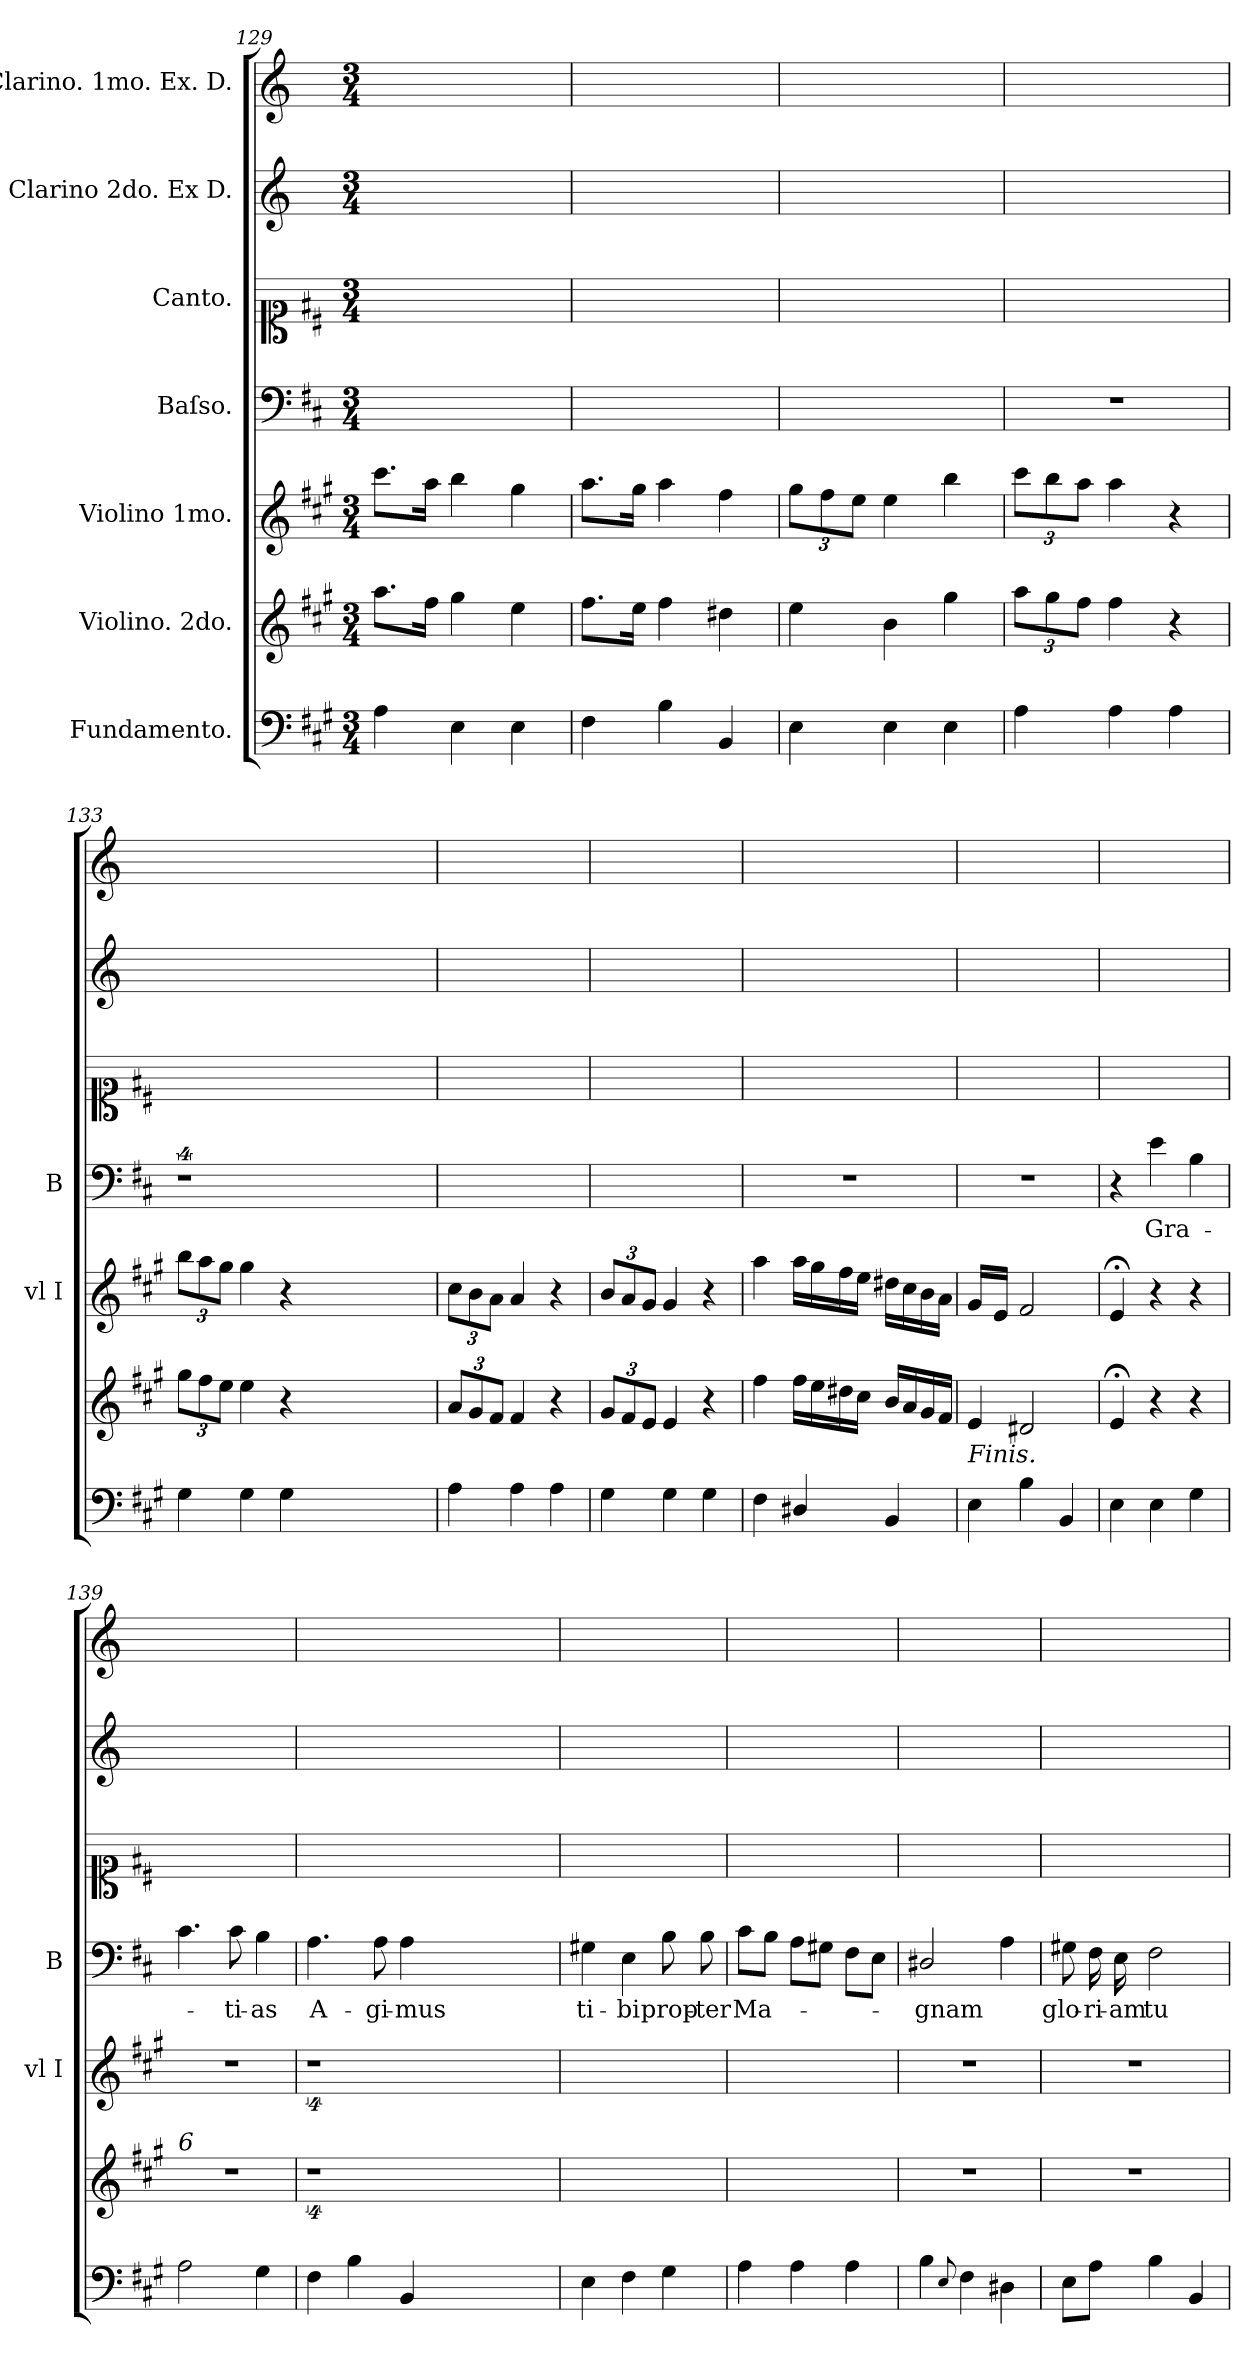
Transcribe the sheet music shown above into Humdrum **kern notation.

**kern	**kern	**kern	**kern	**text	**kern	**kern	**kern
*part7	*part6	*part5	*part4	*part4	*part3	*part2	*part1
*staff7	*staff6	*staff5	*staff4	*staff4	*staff3	*staff2	*staff1
*I"Fundamento.	*I"Violino. 2do.	*I"Violino 1mo.	*I"Baſso.	*	*I"Canto.	*I"Clarino 2do. Ex D.	*I"Clarino. 1mo. Ex. D.
*	*	*I'vl I	*I'B	*	*	*	*
*clefF4	*clefG2	*clefG2	*clefF4	*	*clefC1	*clefG2	*clefG2
*	*	*	*	*	*	*ITrd-1c-2	*ITrd-1c-2
*k[f#c#g#]	*k[f#c#g#]	*k[f#c#g#]	*k[f#c#]	*	*k[f#c#]	*k[f#c#]	*k[f#c#]
*M3/4	*M3/4	*M3/4	*M3/4	*	*M3/4	*M3/4	*M3/4
=129	=129	=129	=129	=129	=129	=129	=129
4A\	8.aa\L	8.ccc#\L	2.ryy	.	2.ryy	2.ryy	2.ryy
.	16ff#\Jk	16aa\Jk	.	.	.	.	.
4E\	4gg#\	4bb\	.	.	.	.	.
4E\	4ee\	4gg#\	.	.	.	.	.
=130	=130	=130	=130	=130	=130	=130	=130
4F#\	8.ff#\L	8.aa\L	2.ryy	.	2.ryy	2.ryy	2.ryy
.	16ee\Jk	16gg#\Jk	.	.	.	.	.
4B\	4ff#\	4aa\	.	.	.	.	.
4BB/	4dd#X\	4ff#\	.	.	.	.	.
=131	=131	=131	=131	=131	=131	=131	=131
4E\	4ee\	12gg#\L	2.ryy	.	2.ryy	2.ryy	2.ryy
.	.	12ff#\	.	.	.	.	.
.	.	12ee\J	.	.	.	.	.
4E\	4b\	4ee\	.	.	.	.	.
4E\	4gg#\	4bb\	.	.	.	.	.
=132	=132	=132	=132	=132	=132	=132	=132
4A\	12aa\L	12ccc#\L	2.r	.	2.ryy	2.ryy	2.ryy
.	12gg#\	12bb\	.	.	.	.	.
.	12ff#\J	12aa\J	.	.	.	.	.
4A\	4ff#\	4aa\	.	.	.	.	.
4A\	4r	4r	.	.	.	.	.
=133	=133	=133	=133	=133	=133	=133	=133
4G#\	12gg#\L	12bb\L	4%9r	.	2.ryy	2.ryy	2.ryy
.	12ff#\	12aa\	.	.	.	.	.
.	12ee\J	12gg#\J	.	.	.	.	.
4G#\	4ee\	4gg#\	.	.	.	.	.
4G#\	4r	4r	.	.	.	.	.
1.ryy	1.ryy	1.ryy	.	.	1.ryy	1.ryy	1.ryy
=134	=134	=134	=134	=134	=134	=134	=134
4A\	12a/L	12cc#\L	2.ryy	.	2.ryy	2.ryy	2.ryy
.	12g#/	12b\	.	.	.	.	.
.	12f#/J	12a\J	.	.	.	.	.
4A\	4f#/	4a/	.	.	.	.	.
4A\	4r	4r	.	.	.	.	.
=135	=135	=135	=135	=135	=135	=135	=135
4G#\	12g#/L	12b/L	2.ryy	.	2.ryy	2.ryy	2.ryy
.	12f#/	12a/	.	.	.	.	.
.	12e/J	12g#/J	.	.	.	.	.
4G#\	4e/	4g#/	.	.	.	.	.
4G#\	4r	4r	.	.	.	.	.
=136	=136	=136	=136	=136	=136	=136	=136
4F#\	4ff#\	4aa\	2.r	.	2.ryy	2.ryy	2.ryy
4D#X/	16ff#\LL	16aa\LL	.	.	.	.	.
.	16ee\	16gg#\	.	.	.	.	.
.	16dd#X\	16ff#\	.	.	.	.	.
.	16cc#\JJ	16ee\JJ	.	.	.	.	.
4BB/	16b/LL	16dd#X\LL	.	.	.	.	.
.	16a/	16cc#\	.	.	.	.	.
.	16g#/	16b\	.	.	.	.	.
.	16f#/JJ	16a\JJ	.	.	.	.	.
=137	=137	=137	=137	=137	=137	=137	=137
!	!LO:TX:b:i:t=Finis.	!	!	!	!	!	!
!	!	!LO:N:vis=16	!	!	!	!	!
4E\	4e/	8g#/LL	2.r	.	2.ryy	2.ryy	2.ryy
!	!	!LO:N:vis=16	!	!	!	!	!
.	.	8e/JJ	.	.	.	.	.
4B\	2d#X/	2f#/	.	.	.	.	.
4BB/	.	.	.	.	.	.	.
=138	=138	=138	=138	=138	=138	=138	=138
4E\	4e;<;/	4e;<;/	4r	.	2.ryy	2.ryy	2.ryy
4E\	4r	4r	4e\	Gra-	.	.	.
4G#\	4r	4r	4B\	.	.	.	.
=139	=139	=139	=139	=139	=139	=139	=139
!	!LO:TX:a:i:t=6	!	!	!	!	!	!
2A\	2.r	2.r	4.c#\	.	2.ryy	2.ryy	2.ryy
.	.	.	8c#\	-ti-	.	.	.
4G#\	.	.	4B\	-as	.	.	.
=140	=140	=140	=140	=140	=140	=140	=140
4F#\	4%9r	4%9r	4.A\	A-	2.ryy	2.ryy	2.ryy
4B\	.	.	.	.	.	.	.
.	.	.	8A\	-gi-	.	.	.
4BB/	.	.	4A\	-mus	.	.	.
1.ryy	.	.	1.ryy	.	1.ryy	1.ryy	1.ryy
=141	=141	=141	=141	=141	=141	=141	=141
4E\	2.ryy	2.ryy	4G#X\	ti-	2.ryy	2.ryy	2.ryy
4F#\	.	.	4E\	-bi	.	.	.
4G#\	.	.	8B\	prop-	.	.	.
.	.	.	8B\	-ter	.	.	.
=142	=142	=142	=142	=142	=142	=142	=142
4A\	2.ryy	2.ryy	8c#\L	Ma-	2.ryy	2.ryy	2.ryy
.	.	.	8B\J	.	.	.	.
4A\	.	.	8A\L	.	.	.	.
.	.	.	8G#\J	.	.	.	.
4A\	.	.	8F#\L	.	.	.	.
.	.	.	8E\J	.	.	.	.
=143	=143	=143	=143	=143	=143	=143	=143
4B\	2.r	2.r	2D#X/	-gnam	2.ryy	2.ryy	2.ryy
8qqE/	.	.	.	.	.	.	.
4F#\	.	.	.	.	.	.	.
4D#X\	.	.	4A\	.	.	.	.
=144	=144	=144	=144	=144	=144	=144	=144
8E\L	2.r	2.r	8G#\	glo-	2.ryy	2.ryy	2.ryy
8A\J	.	.	16F#\	-ri-	.	.	.
.	.	.	16E\	-am	.	.	.
4B\	.	.	2F#\	tu-	.	.	.
4BB/	.	.	.	.	.	.	.
=	=	=	=	=	=	=	=
*-	*-	*-	*-	*-	*-	*-	*-
